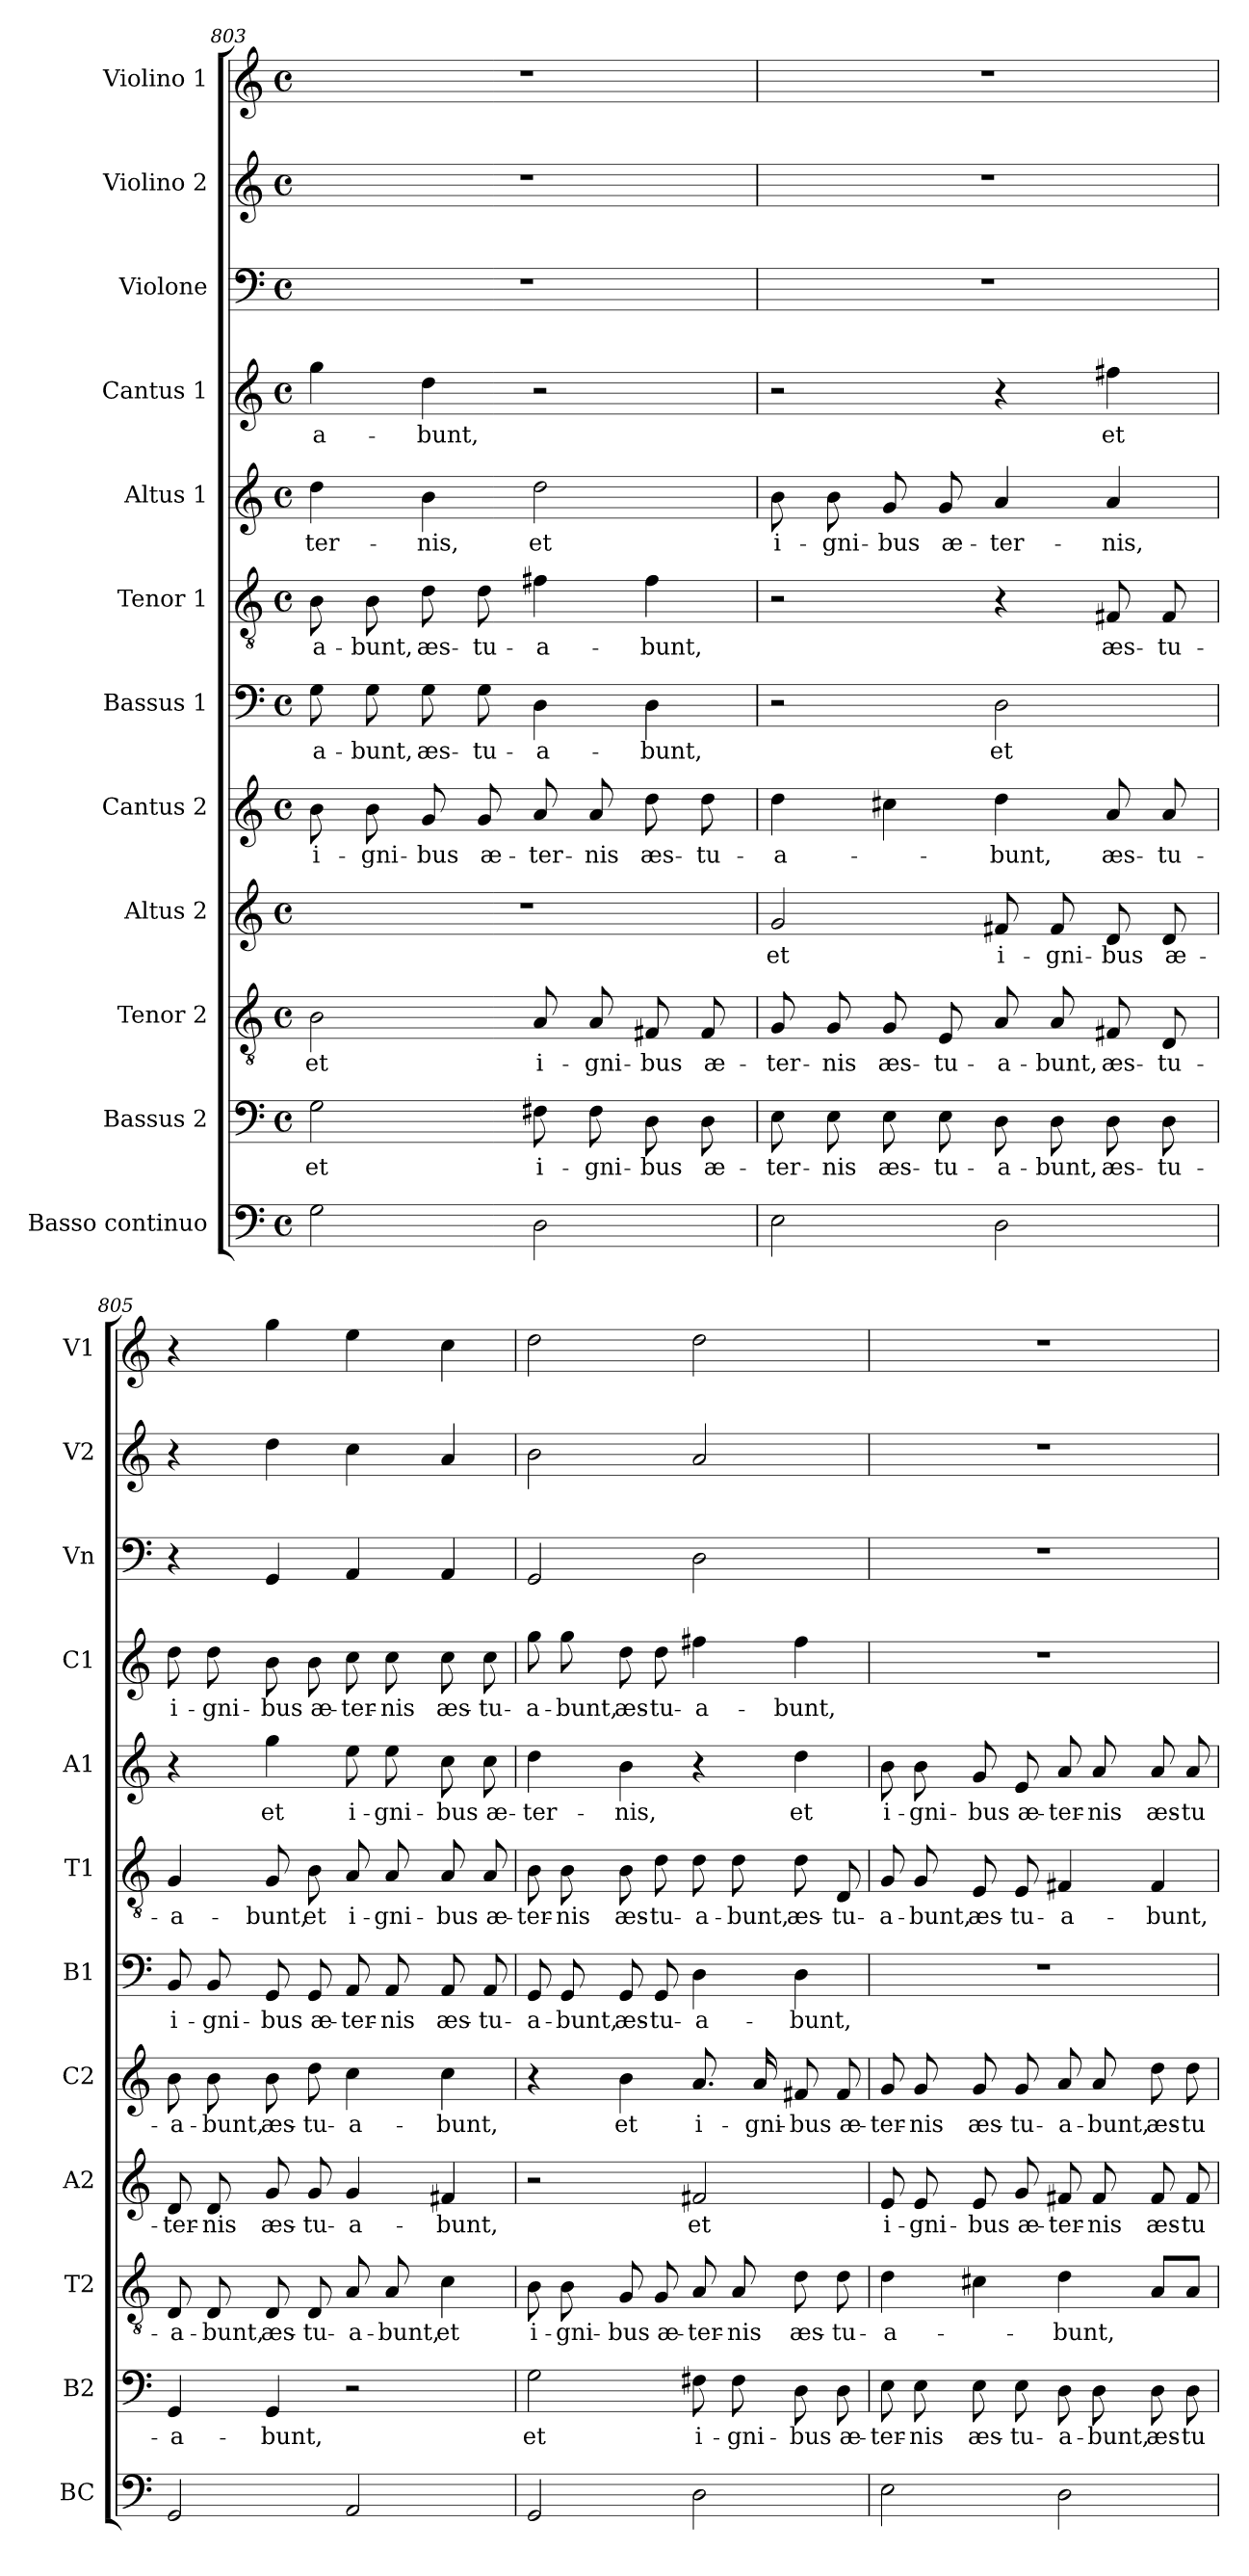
**kern	**kern	**text	**kern	**text	**kern	**text	**kern	**text	**kern	**text	**kern	**text	**kern	**text	**kern	**text	**kern	**kern	**kern
*part12	*part11	*part11	*part10	*part10	*part9	*part9	*part8	*part8	*part7	*part7	*part6	*part6	*part5	*part5	*part4	*part4	*part3	*part2	*part1
*staff12	*staff11	*staff11	*staff10	*staff10	*staff9	*staff9	*staff8	*staff8	*staff7	*staff7	*staff6	*staff6	*staff5	*staff5	*staff4	*staff4	*staff3	*staff2	*staff1
*I"Basso continuo	*I"Bassus 2	*	*I"Tenor 2	*	*I"Altus 2	*	*I"Cantus 2	*	*I"Bassus 1	*	*I"Tenor 1	*	*I"Altus 1	*	*I"Cantus 1	*	*I"Violone	*I"Violino 2	*I"Violino 1
*I'BC	*I'B2	*	*I'T2	*	*I'A2	*	*I'C2	*	*I'B1	*	*I'T1	*	*I'A1	*	*I'C1	*	*I'Vn	*I'V2	*I'V1
*clefF4	*clefF4	*	*clefGv2	*	*clefG2	*	*clefG2	*	*clefF4	*	*clefGv2	*	*clefG2	*	*clefG2	*	*clefF4	*clefG2	*clefG2
*ITrd7c12	*	*	*	*	*	*	*	*	*	*	*	*	*	*	*	*	*ITrd7c12	*	*
*k[]	*k[]	*	*k[]	*	*k[]	*	*k[]	*	*k[]	*	*k[]	*	*k[]	*	*k[]	*	*k[]	*k[]	*k[]
*C:	*C:	*	*C:	*	*C:	*	*C:	*	*C:	*	*C:	*	*C:	*	*C:	*	*C:	*C:	*C:
*M4/4	*M4/4	*	*M4/4	*	*M4/4	*	*M4/4	*	*M4/4	*	*M4/4	*	*M4/4	*	*M4/4	*	*M4/4	*M4/4	*M4/4
*met(c)	*met(c)	*	*met(c)	*	*met(c)	*	*met(c)	*	*met(c)	*	*met(c)	*	*met(c)	*	*met(c)	*	*met(c)	*met(c)	*met(c)
=803	=803	=803	=803	=803	=803	=803	=803	=803	=803	=803	=803	=803	=803	=803	=803	=803	=803	=803	=803
!	!	!LO:LY:b	!	!LO:LY:b	!	!	!	!LO:LY:b	!	!LO:LY:b	!	!LO:LY:b	!	!LO:LY:b	!	!LO:LY:b	!	!	!
2GG\	2G\	et	2B\	et	1r	.	8b\	i-	8G\	-a-	8B\	-a-	4dd\	-ter-	4gg\	-a-	1r	1r	1r
!	!	!	!	!	!	!	!	!LO:LY:b	!	!LO:LY:b	!	!LO:LY:b	!	!	!	!	!	!	!
.	.	.	.	.	.	.	8b\	-gni-	8G\	-bunt,	8B\	-bunt,	.	.	.	.	.	.	.
!	!	!	!	!	!	!	!	!LO:LY:b	!	!LO:LY:b	!	!LO:LY:b	!	!LO:LY:b	!	!LO:LY:b	!	!	!
.	.	.	.	.	.	.	8g/	-bus	8G\	æs-	8d\	æs-	4b\	-nis,	4dd\	-bunt,	.	.	.
!	!	!	!	!	!	!	!	!LO:LY:b	!	!LO:LY:b	!	!LO:LY:b	!	!	!	!	!	!	!
.	.	.	.	.	.	.	8g/	æ-	8G\	-tu-	8d\	-tu-	.	.	.	.	.	.	.
!	!	!LO:LY:b	!	!LO:LY:b	!	!	!	!LO:LY:b	!	!LO:LY:b	!	!LO:LY:b	!	!LO:LY:b	!	!	!	!	!
2DD\	8F#X\	i-	8A/	i-	.	.	8a/	-ter-	4D\	-a-	4f#X\	-a-	2dd\	et	2r	.	.	.	.
!	!	!LO:LY:b	!	!LO:LY:b	!	!	!	!LO:LY:b	!	!	!	!	!	!	!	!	!	!	!
.	8F#\	-gni-	8A/	-gni-	.	.	8a/	-nis	.	.	.	.	.	.	.	.	.	.	.
!	!	!LO:LY:b	!	!LO:LY:b	!	!	!	!LO:LY:b	!	!LO:LY:b	!	!LO:LY:b	!	!	!	!	!	!	!
.	8D\	-bus	8F#X/	-bus	.	.	8dd\	æs-	4D\	-bunt,	4f#\	-bunt,	.	.	.	.	.	.	.
!	!	!LO:LY:b	!	!LO:LY:b	!	!	!	!LO:LY:b	!	!	!	!	!	!	!	!	!	!	!
.	8D\	æ-	8F#/	æ-	.	.	8dd\	-tu-	.	.	.	.	.	.	.	.	.	.	.
!!LO:PB:g=z
=804	=804	=804	=804	=804	=804	=804	=804	=804	=804	=804	=804	=804	=804	=804	=804	=804	=804	=804	=804
!	!	!LO:LY:b	!	!LO:LY:b	!	!LO:LY:b	!	!LO:LY:b	!	!	!	!	!	!LO:LY:b	!	!	!	!	!
2EE\	8E\	-ter-	8G/	-ter-	2g/	et	4dd\	-a-	2r	.	2r	.	8b\	i-	2r	.	1r	1r	1r
!	!	!LO:LY:b	!	!LO:LY:b	!	!	!	!	!	!	!	!	!	!LO:LY:b	!	!	!	!	!
.	8E\	-nis	8G/	-nis	.	.	.	.	.	.	.	.	8b\	-gni-	.	.	.	.	.
!	!	!LO:LY:b	!	!LO:LY:b	!	!	!	!	!	!	!	!	!	!LO:LY:b	!	!	!	!	!
.	8E\	æs-	8G/	æs-	.	.	4cc#X\	.	.	.	.	.	8g/	-bus	.	.	.	.	.
!	!	!LO:LY:b	!	!LO:LY:b	!	!	!	!	!	!	!	!	!	!LO:LY:b	!	!	!	!	!
.	8E\	-tu-	8E/	-tu-	.	.	.	.	.	.	.	.	8g/	æ-	.	.	.	.	.
!	!	!LO:LY:b	!	!LO:LY:b	!	!LO:LY:b	!	!LO:LY:b	!	!LO:LY:b	!	!	!	!LO:LY:b	!	!	!	!	!
2DD\	8D\	-a-	8A/	-a-	8f#X/	i-	4dd\	-bunt,	2D\	et	4r	.	4a/	-ter-	4r	.	.	.	.
!	!	!LO:LY:b	!	!LO:LY:b	!	!LO:LY:b	!	!	!	!	!	!	!	!	!	!	!	!	!
.	8D\	-bunt,	8A/	-bunt,	8f#/	-gni-	.	.	.	.	.	.	.	.	.	.	.	.	.
!	!	!LO:LY:b	!	!LO:LY:b	!	!LO:LY:b	!	!LO:LY:b	!	!	!	!LO:LY:b	!	!LO:LY:b	!	!LO:LY:b	!	!	!
.	8D\	æs-	8F#X/	æs-	8d/	-bus	8a/	æs-	.	.	8F#X/	æs-	4a/	-nis,	4ff#X\	et	.	.	.
!	!	!LO:LY:b	!	!LO:LY:b	!	!LO:LY:b	!	!LO:LY:b	!	!	!	!LO:LY:b	!	!	!	!	!	!	!
.	8D\	-tu-	8D/	-tu-	8d/	æ-	8a/	-tu-	.	.	8F#/	-tu-	.	.	.	.	.	.	.
=805	=805	=805	=805	=805	=805	=805	=805	=805	=805	=805	=805	=805	=805	=805	=805	=805	=805	=805	=805
!	!	!LO:LY:b	!	!LO:LY:b	!	!LO:LY:b	!	!LO:LY:b	!	!LO:LY:b	!	!LO:LY:b	!	!	!	!LO:LY:b	!	!	!
2GGG/	4GG/	-a-	8D/	-a-	8d/	-ter-	8b\	-a-	8BB/	i-	4G/	-a-	4r	.	8dd\	i-	4r	4r	4r
!	!	!	!	!LO:LY:b	!	!LO:LY:b	!	!LO:LY:b	!	!LO:LY:b	!	!	!	!	!	!LO:LY:b	!	!	!
.	.	.	8D/	-bunt,	8d/	-nis	8b\	-bunt,	8BB/	-gni-	.	.	.	.	8dd\	-gni-	.	.	.
!	!	!LO:LY:b	!	!LO:LY:b	!	!LO:LY:b	!	!LO:LY:b	!	!LO:LY:b	!	!LO:LY:b	!	!LO:LY:b	!	!LO:LY:b	!	!	!
.	4GG/	-bunt,	8D/	æs-	8g/	æs-	8b\	æs-	8GG/	-bus	8G/	-bunt,	4gg\	et	8b\	-bus	4GGG/	4dd\	4gg\
!	!	!	!	!LO:LY:b	!	!LO:LY:b	!	!LO:LY:b	!	!LO:LY:b	!	!LO:LY:b	!	!	!	!LO:LY:b	!	!	!
.	.	.	8D/	-tu-	8g/	-tu-	8dd\	-tu-	8GG/	æ-	8B\	et	.	.	8b\	æ-	.	.	.
!	!	!	!	!LO:LY:b	!	!LO:LY:b	!	!LO:LY:b	!	!LO:LY:b	!	!LO:LY:b	!	!LO:LY:b	!	!LO:LY:b	!	!	!
2AAA/	2r	.	8A/	-a-	4g/	-a-	4cc\	-a-	8AA/	-ter-	8A/	i-	8ee\	i-	8cc\	-ter-	4AAA/	4cc\	4ee\
!	!	!	!	!LO:LY:b	!	!	!	!	!	!LO:LY:b	!	!LO:LY:b	!	!LO:LY:b	!	!LO:LY:b	!	!	!
.	.	.	8A/	-bunt,	.	.	.	.	8AA/	-nis	8A/	-gni-	8ee\	-gni-	8cc\	-nis	.	.	.
!	!	!	!	!LO:LY:b	!	!LO:LY:b	!	!LO:LY:b	!	!LO:LY:b	!	!LO:LY:b	!	!LO:LY:b	!	!LO:LY:b	!	!	!
.	.	.	4c\	et	4f#X/	-bunt,	4cc\	-bunt,	8AA/	æs-	8A/	-bus	8cc\	-bus	8cc\	æs-	4AAA/	4a/	4cc\
!	!	!	!	!	!	!	!	!	!	!LO:LY:b	!	!LO:LY:b	!	!LO:LY:b	!	!LO:LY:b	!	!	!
.	.	.	.	.	.	.	.	.	8AA/	-tu-	8A/	æ-	8cc\	æ-	8cc\	-tu-	.	.	.
=806	=806	=806	=806	=806	=806	=806	=806	=806	=806	=806	=806	=806	=806	=806	=806	=806	=806	=806	=806
!	!	!LO:LY:b	!	!LO:LY:b	!	!	!	!	!	!LO:LY:b	!	!LO:LY:b	!	!LO:LY:b	!	!LO:LY:b	!	!	!
2GGG/	2G\	et	8B\	i-	2r	.	4r	.	8GG/	-a-	8B\	-ter-	4dd\	-ter-	8gg\	-a-	2GGG/	2b\	2dd\
!	!	!	!	!LO:LY:b	!	!	!	!	!	!LO:LY:b	!	!LO:LY:b	!	!	!	!LO:LY:b	!	!	!
.	.	.	8B\	-gni-	.	.	.	.	8GG/	-bunt,	8B\	-nis	.	.	8gg\	-bunt,	.	.	.
!	!	!	!	!LO:LY:b	!	!	!	!LO:LY:b	!	!LO:LY:b	!	!LO:LY:b	!	!LO:LY:b	!	!LO:LY:b	!	!	!
.	.	.	8G/	-bus	.	.	4b\	et	8GG/	æs-	8B\	æs-	4b\	-nis,	8dd\	æs-	.	.	.
!	!	!	!	!LO:LY:b	!	!	!	!	!	!LO:LY:b	!	!LO:LY:b	!	!	!	!LO:LY:b	!	!	!
.	.	.	8G/	æ-	.	.	.	.	8GG/	-tu-	8d\	-tu-	.	.	8dd\	-tu-	.	.	.
!	!	!LO:LY:b	!	!LO:LY:b	!	!LO:LY:b	!	!LO:LY:b	!	!LO:LY:b	!	!LO:LY:b	!	!	!	!LO:LY:b	!	!	!
2DD\	8F#X\	i-	8A/	-ter-	2f#X/	et	8.a/	i-	4D\	-a-	8d\	-a-	4r	.	4ff#X\	-a-	2DD\	2a/	2dd\
!	!	!LO:LY:b	!	!LO:LY:b	!	!	!	!	!	!	!	!LO:LY:b	!	!	!	!	!	!	!
.	8F#\	-gni-	8A/	-nis	.	.	.	.	.	.	8d\	-bunt,	.	.	.	.	.	.	.
!	!	!	!	!	!	!	!	!LO:LY:b	!	!	!	!	!	!	!	!	!	!	!
.	.	.	.	.	.	.	16a/	-gni-	.	.	.	.	.	.	.	.	.	.	.
!	!	!LO:LY:b	!	!LO:LY:b	!	!	!	!LO:LY:b	!	!LO:LY:b	!	!LO:LY:b	!	!LO:LY:b	!	!LO:LY:b	!	!	!
.	8D\	-bus	8d\	æs-	.	.	8f#X/	-bus	4D\	-bunt,	8d\	æs-	4dd\	et	4ff#\	-bunt,	.	.	.
!	!	!LO:LY:b	!	!LO:LY:b	!	!	!	!LO:LY:b	!	!	!	!LO:LY:b	!	!	!	!	!	!	!
.	8D\	æ-	8d\	-tu-	.	.	8f#/	æ-	.	.	8D/	-tu-	.	.	.	.	.	.	.
=807	=807	=807	=807	=807	=807	=807	=807	=807	=807	=807	=807	=807	=807	=807	=807	=807	=807	=807	=807
!	!	!LO:LY:b	!	!LO:LY:b	!	!LO:LY:b	!	!LO:LY:b	!	!	!	!LO:LY:b	!	!LO:LY:b	!	!	!	!	!
2EE\	8E\	-ter-	4d\	-a-	8e/	i-	8g/	-ter-	1r	.	8G/	-a-	8b\	i-	1r	.	1r	1r	1r
!	!	!LO:LY:b	!	!	!	!LO:LY:b	!	!LO:LY:b	!	!	!	!LO:LY:b	!	!LO:LY:b	!	!	!	!	!
.	8E\	-nis	.	.	8e/	-gni-	8g/	-nis	.	.	8G/	-bunt,	8b\	-gni-	.	.	.	.	.
!	!	!LO:LY:b	!	!	!	!LO:LY:b	!	!LO:LY:b	!	!	!	!LO:LY:b	!	!LO:LY:b	!	!	!	!	!
.	8E\	æs-	4c#X\	.	8e/	-bus	8g/	æs-	.	.	8E/	æs-	8g/	-bus	.	.	.	.	.
!	!	!LO:LY:b	!	!	!	!LO:LY:b	!	!LO:LY:b	!	!	!	!LO:LY:b	!	!LO:LY:b	!	!	!	!	!
.	8E\	-tu-	.	.	8g/	æ-	8g/	-tu-	.	.	8E/	-tu-	8e/	æ-	.	.	.	.	.
!	!	!LO:LY:b	!	!LO:LY:b	!	!LO:LY:b	!	!LO:LY:b	!	!	!	!LO:LY:b	!	!LO:LY:b	!	!	!	!	!
2DD\	8D\	-a-	4d\	-bunt,	8f#X/	-ter-	8a/	-a-	.	.	4F#X/	-a-	8a/	-ter-	.	.	.	.	.
!	!	!LO:LY:b	!	!	!	!LO:LY:b	!	!LO:LY:b	!	!	!	!	!	!LO:LY:b	!	!	!	!	!
.	8D\	-bunt,	.	.	8f#/	-nis	8a/	-bunt,	.	.	.	.	8a/	-nis	.	.	.	.	.
!	!	!LO:LY:b	!	!	!	!LO:LY:b	!	!LO:LY:b	!	!	!	!LO:LY:b	!	!LO:LY:b	!	!	!	!	!
.	8D\	æs-	8A/L	.	8f#/	æs-	8dd\	æs-	.	.	4F#/	-bunt,	8a/	æs-	.	.	.	.	.
!	!	!LO:LY:b	!	!	!	!LO:LY:b	!	!LO:LY:b	!	!	!	!	!	!LO:LY:b	!	!	!	!	!
.	8D\	-tu-	8A/J	.	8f#/	-tu-	8dd\	-tu-	.	.	.	.	8a/	-tu-	.	.	.	.	.
=	=	=	=	=	=	=	=	=	=	=	=	=	=	=	=	=	=	=	=
*-	*-	*-	*-	*-	*-	*-	*-	*-	*-	*-	*-	*-	*-	*-	*-	*-	*-	*-	*-
